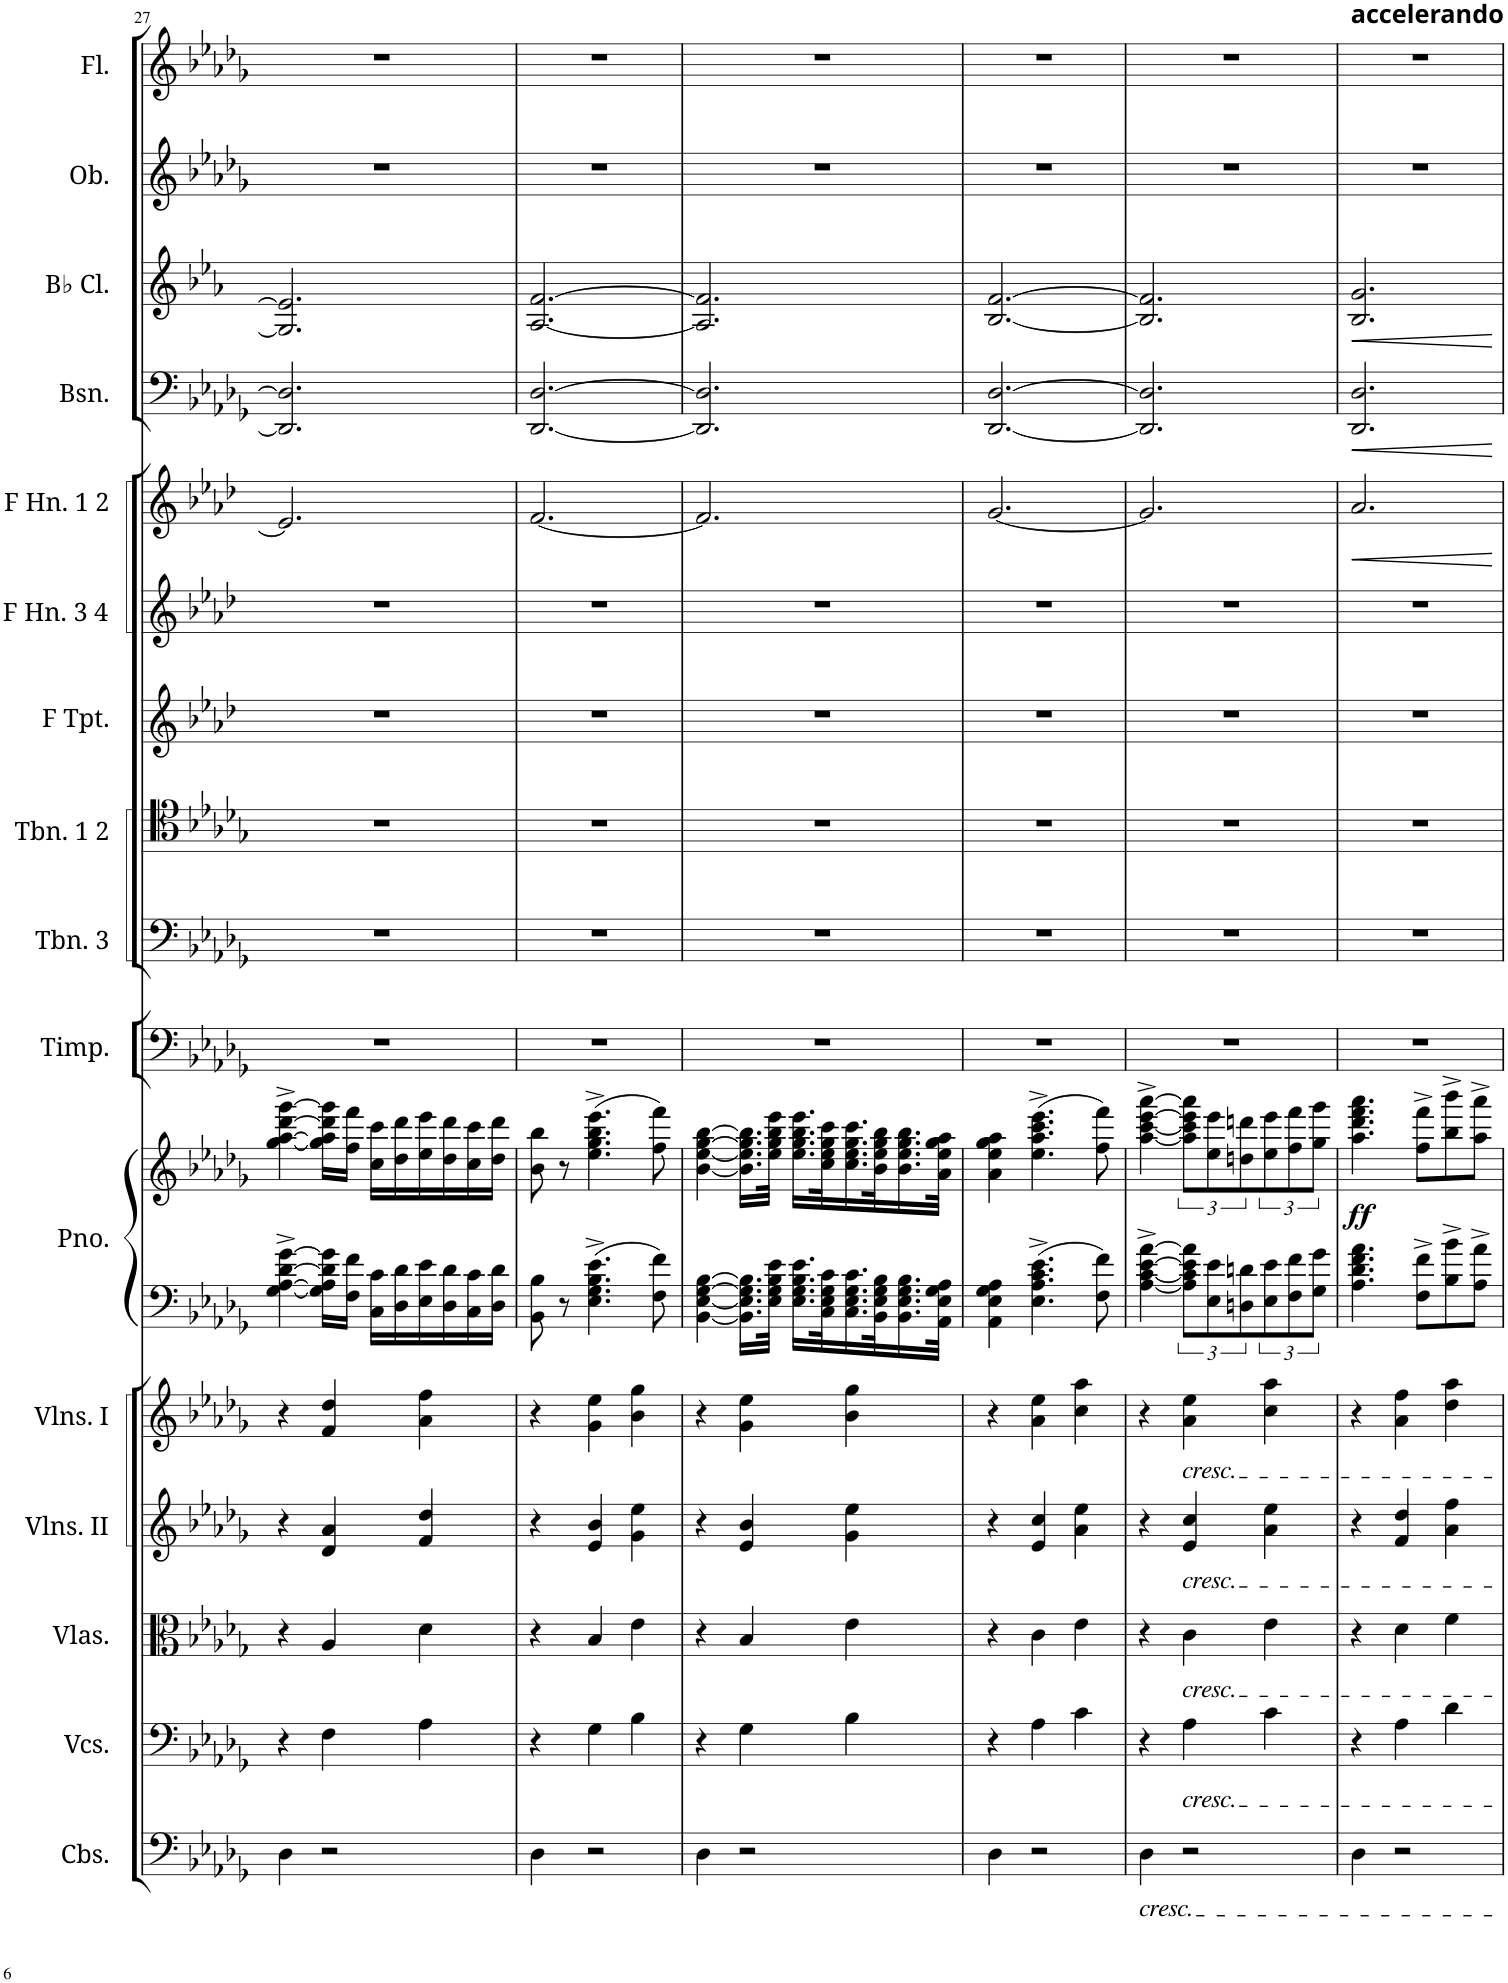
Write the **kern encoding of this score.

**kern	**kern	**kern	**kern	**kern	**kern	**kern	**dynam	**kern	**kern	**kern	**kern	**kern	**kern	**dynam	**kern	**dynam	**kern	**dynam	**kern	**kern
*part16	*part15	*part14	*part13	*part12	*part11	*part11	*part11	*part10	*part9	*part8	*part7	*part6	*part5	*part5	*part4	*part4	*part3	*part3	*part2	*part1
*staff17	*staff16	*staff15	*staff14	*staff13	*staff12	*staff11	*staff11/12	*staff10	*staff9	*staff8	*staff7	*staff6	*staff5	*staff5	*staff4	*staff4	*staff3	*staff3	*staff2	*staff1
*I"Contrabasses	*I"Violoncellos	*I"Violas	*I"Violins II	*I"Violins I	*I"Grand Piano	*	*	*I"Timpani (Ab-Db-Eb)	*I"Trombone 3	*I"Trombone 1 &amp; 2	*I"F Trumpet	*I"F Horn 3 &amp; 4	*I"F Horn 1 &amp; 2	*	*I"Bassoon	*	*I"Bb Clarinet	*	*I"Oboe	*I"Flute
*I'Cbs.	*I'Vcs.	*I'Vlas.	*I'Vlns. II	*I'Vlns. I	*I'Pno.	*	*	*I'Timp.	*I'Tbn. 3	*I'Tbn. 1 2	*I'F Tpt.	*I'F Hn. 3 4	*I'F Hn. 1 2	*	*I'Bsn.	*	*I'Bb Cl.	*	*I'Ob.	*I'Fl.
!!LO:PB:g=z
*clefF4	*clefF4	*clefC3	*clefG2	*clefG2	*clefF4	*clefG2	*	*clefF4	*clefF4	*clefC4	*clefG2	*clefG2	*clefG2	*	*clefF4	*	*clefG2	*	*clefG2	*clefG2
*Trd7c12	*	*	*	*	*	*	*	*	*	*	*Trd-3c-5	*Trd4c7	*Trd4c7	*	*	*	*Trd1c2	*	*	*
*k[b-e-a-d-g-]	*k[b-e-a-d-g-]	*k[b-e-a-d-g-]	*k[b-e-a-d-g-]	*k[b-e-a-d-g-]	*k[b-e-a-d-g-]	*k[b-e-a-d-g-]	*	*k[b-e-a-d-g-]	*k[b-e-a-d-g-]	*k[b-e-a-d-g-]	*k[b-e-a-d-]	*k[b-e-a-d-]	*k[b-e-a-d-]	*	*k[b-e-a-d-g-]	*	*k[b-e-a-]	*	*k[b-e-a-d-g-]	*k[b-e-a-d-g-]
*M6/8	*M6/8	*M6/8	*M6/8	*M6/8	*M6/8	*M6/8	*	*M6/8	*M6/8	*M6/8	*M6/8	*M6/8	*M6/8	*	*M6/8	*	*M6/8	*	*M6/8	*M6/8
=27	=27	=27	=27	=27	=27	=27	=27	=27	=27	=27	=27	=27	=27	=27	=27	=27	=27	=27	=27	=27
4D-\	4r	4r	4r	4r	[4G-\^ [4A-\^ [4d-\^ [4g-\^	[4gg-\^ [4aa-\^ [4ddd-\^ [4ggg-\^	.	2.r	2.r	2.r	2.r	2.r	2.e-/]	.	2.DD-/] 2.D-/]	.	2.G/] 2.e-/]	.	2.r	2.r
2r	4F\	4A-/	4d-/ 4a-/	4f/ 4dd-/	16G-\] 16A-\] 16d-\] 16g-\]LL	16gg-\] 16aa-\] 16ddd-\] 16ggg-\]LL	.	.	.	.	.	.	.	.	.	.	.	.	.	.
.	.	.	.	.	16F\ 16f\JJ	16ff\ 16fff\JJ	.	.	.	.	.	.	.	.	.	.	.	.	.	.
.	.	.	.	.	16C\ 16c\LL	16cc\ 16ccc\LL	.	.	.	.	.	.	.	.	.	.	.	.	.	.
.	.	.	.	.	16D-\ 16d-\	16dd-\ 16ddd-\	.	.	.	.	.	.	.	.	.	.	.	.	.	.
.	4A-\	4d-\	4f/ 4dd-/	4a-\ 4ff\	16E-\ 16e-\	16ee-\ 16eee-\	.	.	.	.	.	.	.	.	.	.	.	.	.	.
.	.	.	.	.	16D-\ 16d-\	16dd-\ 16ddd-\	.	.	.	.	.	.	.	.	.	.	.	.	.	.
.	.	.	.	.	16C\ 16c\	16cc\ 16ccc\	.	.	.	.	.	.	.	.	.	.	.	.	.	.
.	.	.	.	.	16D-\ 16d-\JJ	16dd-\ 16ddd-\JJ	.	.	.	.	.	.	.	.	.	.	.	.	.	.
=28	=28	=28	=28	=28	=28	=28	=28	=28	=28	=28	=28	=28	=28	=28	=28	=28	=28	=28	=28	=28
4D-\	4r	4r	4r	4r	8BB-\ 8B-\	8b-\ 8bb-\	.	2.r	2.r	2.r	2.r	2.r	[2.f/	.	[2.DD-/ [2.D-/	.	[2.A-/ [2.f/	.	2.r	2.r
.	.	.	.	.	8r	8r	.	.	.	.	.	.	.	.	.	.	.	.	.	.
2r	4G-\	4B-/	4e-/ 4b-/	4g-\ 4ee-\	4.E-\^ 4.G-\^ 4.B-\^ 4.e-\^	(4.ee-\^ 4.gg-\^ 4.bb-\^ 4.eee-\^	.	.	.	.	.	.	.	.	.	.	.	.	.	.
.	4B-\	4e-\	4g-\ 4ee-\	4b-\ 4gg-\	.	.	.	.	.	.	.	.	.	.	.	.	.	.	.	.
.	.	.	.	.	8F\ 8f\	8ff\ 8fff\)	.	.	.	.	.	.	.	.	.	.	.	.	.	.
=29	=29	=29	=29	=29	=29	=29	=29	=29	=29	=29	=29	=29	=29	=29	=29	=29	=29	=29	=29	=29
4D-\	4r	4r	4r	4r	[4BB-\ [4E-\ [4G-\ [4B-\	[4b-\ [4ee-\ [4gg-\ [4bb-\	.	2.r	2.r	2.r	2.r	2.r	2.f/]	.	2.DD-/] 2.D-/]	.	2.A-/] 2.f/]	.	2.r	2.r
2r	4G-\	4B-/	4e-/ 4b-/	4g-\ 4ee-\	16.BB-\] 16.E-\] 16.G-\] 16.B-\]LL	16.b-\] 16.ee-\] 16.gg-\] 16.bb-\]LL	.	.	.	.	.	.	.	.	.	.	.	.	.	.
.	.	.	.	.	32E-\ 32G-\ 32B-\ 32e-\JJk	32ee-\ 32gg-\ 32bb-\ 32eee-\JJk	.	.	.	.	.	.	.	.	.	.	.	.	.	.
.	.	.	.	.	16.E-\ 16.G-\ 16.B-\ 16.e-\LL	16.ee-\ 16.gg-\ 16.bb-\ 16.eee-\LL	.	.	.	.	.	.	.	.	.	.	.	.	.	.
.	.	.	.	.	32C\ 32E-\ 32G-\ 32c\K	32cc\ 32ee-\ 32gg-\ 32ccc\K	.	.	.	.	.	.	.	.	.	.	.	.	.	.
.	4B-\	4e-\	4g-\ 4ee-\	4b-\ 4gg-\	16.C\ 16.E-\ 16.G-\ 16.c\	16.cc\ 16.ee-\ 16.gg-\ 16.ccc\	.	.	.	.	.	.	.	.	.	.	.	.	.	.
.	.	.	.	.	32BB-\ 32E-\ 32G-\ 32B-\K	32b-\ 32ee-\ 32gg-\ 32bb-\K	.	.	.	.	.	.	.	.	.	.	.	.	.	.
.	.	.	.	.	16.BB-\ 16.E-\ 16.G-\ 16.B-\	16.b-\ 16.ee-\ 16.gg-\ 16.bb-\	.	.	.	.	.	.	.	.	.	.	.	.	.	.
.	.	.	.	.	32AA-\ 32E-\ 32G-\ 32A-\JJk	32a-\ 32ee-\ 32gg-\ 32aa-\JJk	.	.	.	.	.	.	.	.	.	.	.	.	.	.
=30	=30	=30	=30	=30	=30	=30	=30	=30	=30	=30	=30	=30	=30	=30	=30	=30	=30	=30	=30	=30
4D-\	4r	4r	4r	4r	4AA-\ 4E-\ 4G-\ 4A-\	4a-\ 4ee-\ 4gg-\ 4aa-\	.	2.r	2.r	2.r	2.r	2.r	[2.g/	.	[2.DD-/ [2.D-/	.	[2.B-/ [2.f/	.	2.r	2.r
2r	4A-\	4c\	4e-/ 4cc/	4a-\ 4ee-\	4.E-\^ 4.A-\^ 4.c\^ 4.e-\^	(4.ee-\^ 4.aa-\^ 4.ccc\^ 4.eee-\^	.	.	.	.	.	.	.	.	.	.	.	.	.	.
.	4c\	4e-\	4a-\ 4ee-\	4cc\ 4aa-\	.	.	.	.	.	.	.	.	.	.	.	.	.	.	.	.
.	.	.	.	.	8F\ 8f\	8ff\ 8fff\)	.	.	.	.	.	.	.	.	.	.	.	.	.	.
=31	=31	=31	=31	=31	=31	=31	=31	=31	=31	=31	=31	=31	=31	=31	=31	=31	=31	=31	=31	=31
!LO:TX:b:i:t=cresc.	!	!	!	!	!	!	!	!	!	!	!	!	!	!	!	!	!	!	!	!
4D-\	4r	4r	4r	4r	[4A-\^ [4c\^ [4e-\^ [4a-\^	[4aa-\^ [4ccc\^ [4eee-\^ [4aaa-\^	.	2.r	2.r	2.r	2.r	2.r	2.g/]	.	2.DD-/] 2.D-/]	.	2.B-/] 2.f/]	.	2.r	2.r
!	!	!	!	!LO:TX:b:i:t=cresc.	!	!	!	!	!	!	!	!	!	!	!	!	!	!	!	!
!	!	!	!LO:TX:b:i:t=cresc.	!	!	!	!	!	!	!	!	!	!	!	!	!	!	!	!	!
!	!	!LO:TX:b:i:t=cresc.	!	!	!	!	!	!	!	!	!	!	!	!	!	!	!	!	!	!
!	!LO:TX:b:i:t=cresc.	!	!	!	!	!	!	!	!	!	!	!	!	!	!	!	!	!	!	!
2r	4A-\	4c\	4e-/ 4cc/	4a-\ 4ee-\	12A-\] 12c\] 12e-\] 12a-\]L	12aa-\] 12ccc\] 12eee-\] 12aaa-\]L	.	.	.	.	.	.	.	.	.	.	.	.	.	.
.	.	.	.	.	12E-\ 12e-\	12ee-\ 12eee-\	.	.	.	.	.	.	.	.	.	.	.	.	.	.
.	.	.	.	.	12Dn\ 12dn\	12ddn\ 12dddn\	.	.	.	.	.	.	.	.	.	.	.	.	.	.
.	4c\	4e-\	4a-\ 4ee-\	4cc\ 4aa-\	12E-\ 12e-\	12ee-\ 12eee-\	.	.	.	.	.	.	.	.	.	.	.	.	.	.
.	.	.	.	.	12F\ 12f\	12ff\ 12fff\	.	.	.	.	.	.	.	.	.	.	.	.	.	.
.	.	.	.	.	12G-\ 12g-\J	12gg-\ 12ggg-\J	.	.	.	.	.	.	.	.	.	.	.	.	.	.
=32	=32	=32	=32	=32	=32	=32	=32	=32	=32	=32	=32	=32	=32	=32	=32	=32	=32	=32	=32	=32
!	!	!	!	!	!	!	!	!	!	!	!	!	!	!	!	!	!	!	!	!LO:TX:a:B:t=accelerando
!	!	!	!	!	!	!	!LO:DY:b	!	!	!	!	!	!	!LO:HP:b	!	!LO:HP:b	!	!LO:HP:b	!	!
4D-\	4r	4r	4r	4r	4.A-\ 4.d-\ 4.f\ 4.a-\	4.aa-\ 4.ddd-\ 4.fff\ 4.aaa-\	ff	2.r	2.r	2.r	2.r	2.r	2.a-/	<	2.DD-/ 2.D-/	<	2.B-/ 2.g/	<	2.r	2.r
2r	4A-\	4d-\	4f/ 4dd-/	4a-\ 4ff\	.	.	.	.	.	.	.	.	.	.	.	.	.	.	.	.
.	.	.	.	.	8F\^ 8f\^L	8ff\^ 8fff\^L	.	.	.	.	.	.	.	.	.	.	.	.	.	.
.	4d-\	4f\	4a-\ 4ff\	4dd-\ 4aa-\	8B-\^ 8b-\^	8bb-\^ 8bbb-\^	.	.	.	.	.	.	.	.	.	.	.	.	.	.
.	.	.	.	.	8A-\^ 8a-\^J	8aa-\^ 8aaa-\^J	.	.	.	.	.	.	.	.	.	.	.	.	.	.
.	.	.	.	.	.	.	.	.	.	.	.	.	.	[	.	[	.	[	.	.
=	=	=	=	=	=	=	=	=	=	=	=	=	=	=	=	=	=	=	=	=
*-	*-	*-	*-	*-	*-	*-	*-	*-	*-	*-	*-	*-	*-	*-	*-	*-	*-	*-	*-	*-
